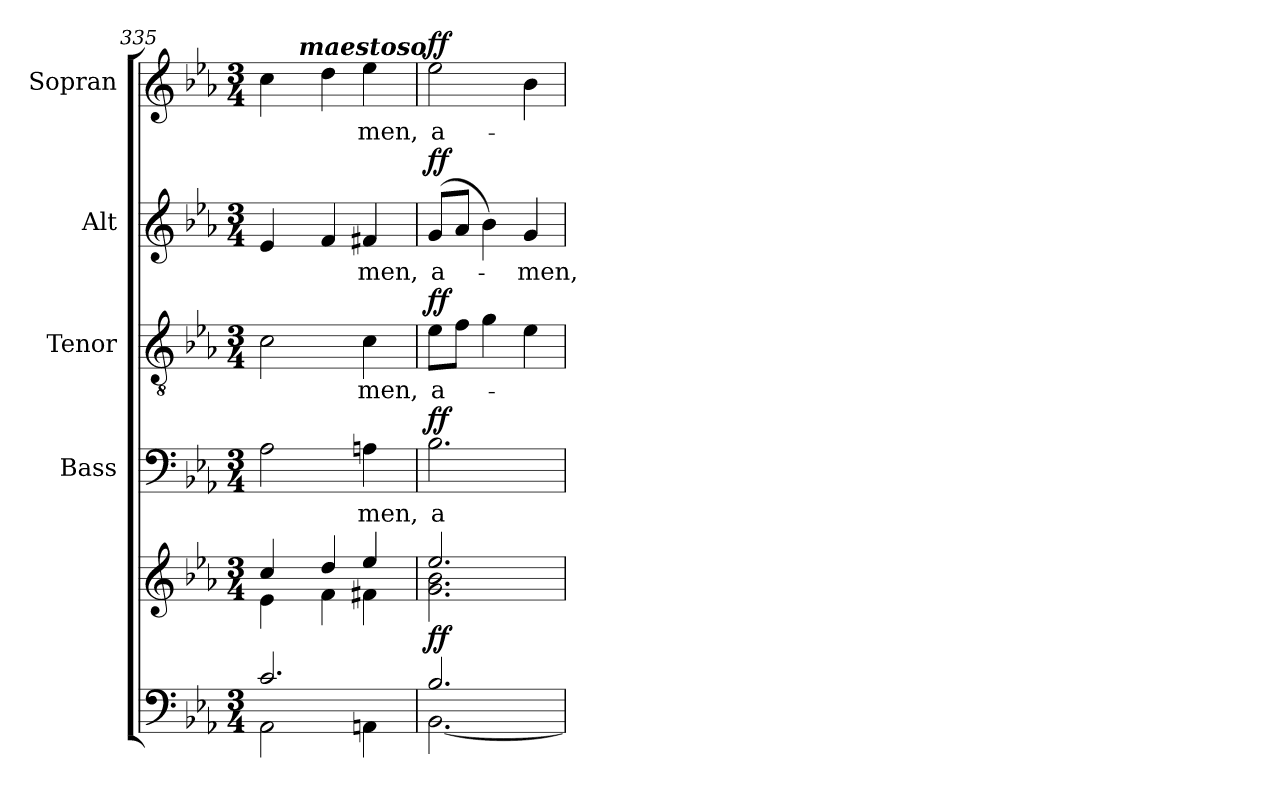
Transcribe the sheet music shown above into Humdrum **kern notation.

**kern	**kern	**dynam	**kern	**text	**dynam	**kern	**text	**dynam	**kern	**text	**dynam	**kern	**text	**dynam
*part5	*part5	*part5	*part4	*part4	*part4	*part3	*part3	*part3	*part2	*part2	*part2	*part1	*part1	*part1
*staff6	*staff5	*staff5/6	*staff4	*staff4	*staff4	*staff3	*staff3	*staff3	*staff2	*staff2	*staff2	*staff1	*staff1	*staff1
*	*	*	*I"Bass	*	*	*I"Tenor	*	*	*I"Alt	*	*	*I"Sopran	*	*
*	*	*	*I'B.	*	*	*I'T.	*	*	*I'A.	*	*	*I'S.	*	*
*clefF4	*clefG2	*	*clefF4	*	*	*clefGv2	*	*	*clefG2	*	*	*clefG2	*	*
*k[b-e-a-]	*k[b-e-a-]	*	*k[b-e-a-]	*	*	*k[b-e-a-]	*	*	*k[b-e-a-]	*	*	*k[b-e-a-]	*	*
*E-:	*E-:	*	*E-:	*	*	*E-:	*	*	*E-:	*	*	*E-:	*	*
*M3/4	*M3/4	*	*M3/4	*	*	*M3/4	*	*	*M3/4	*	*	*M3/4	*	*
=335	=335	=335	=335	=335	=335	=335	=335	=335	=335	=335	=335	=335	=335	=335
*^	*^	*	*	*	*	*	*	*	*	*	*	*^	*	*
2.c/	2AA-\	4cc/	4e-\	.	2A-\	.	.	2c\	.	.	4e-/	.	.	4cc\	8ryy	.	.
.	.	.	.	.	.	.	.	.	.	.	.	.	.	.	32ryy	.	.
!	!	!	!	!	!	!	!	!	!	!	!	!	!	!	!LO:TX:a:Bi:t=maestoso	!	!
.	.	.	.	.	.	.	.	.	.	.	.	.	.	.	2ryy	.	.
.	.	4dd/	4f\	.	.	.	.	.	.	.	4f/	.	.	4dd\	.	.	.
!	!	!	!	!	!	!LO:LY:b	!	!	!LO:LY:b	!	!	!LO:LY:b	!	!	!	!LO:LY:b	!
.	4AAn\	4ee-/	4f#X\	.	4An\	-men,	.	4c\	-men,	.	4f#X/	-men,	.	4ee-\	.	-men,	.
.	.	.	.	.	.	.	.	.	.	.	.	.	.	.	16.ryy	.	.
=336	=336	=336	=336	=336	=336	=336	=336	=336	=336	=336	=336	=336	=336	=336	=336	=336	=336
!	!	!	!	!LO:DY:b	!	!LO:LY:b	!LO:DY:a	!	!LO:LY:b	!LO:DY:a	!	!LO:LY:b	!LO:DY:a	!	!	!LO:LY:b	!LO:DY:a
*	*	*	*	*	*	*	*	*	*	*	*	*	*	*v	*v	*	*
2.B-/	[<2.BB-\	2.ee-/	2.g\ 2.b-\	ff	2.B-\	a-	ff	8e-\L	a-	ff	(>8g/L	a-	ff	2ee-\	a-	ff
.	.	.	.	.	.	.	.	8f\J	.	.	8a-/J	.	.	.	.	.
.	.	.	.	.	.	.	.	4g\	.	.	4b-\)	.	.	.	.	.
!	!	!	!	!	!	!	!	!	!	!	!	!LO:LY:b	!	!	!	!
.	.	.	.	.	.	.	.	4e-\	.	.	4g/	-men,	.	4b-\	.	.
*v	*v	*	*	*	*	*	*	*	*	*	*	*	*	*	*	*
*	*v	*v	*	*	*	*	*	*	*	*	*	*	*	*	*
=	=	=	=	=	=	=	=	=	=	=	=	=	=	=
*-	*-	*-	*-	*-	*-	*-	*-	*-	*-	*-	*-	*-	*-	*-
